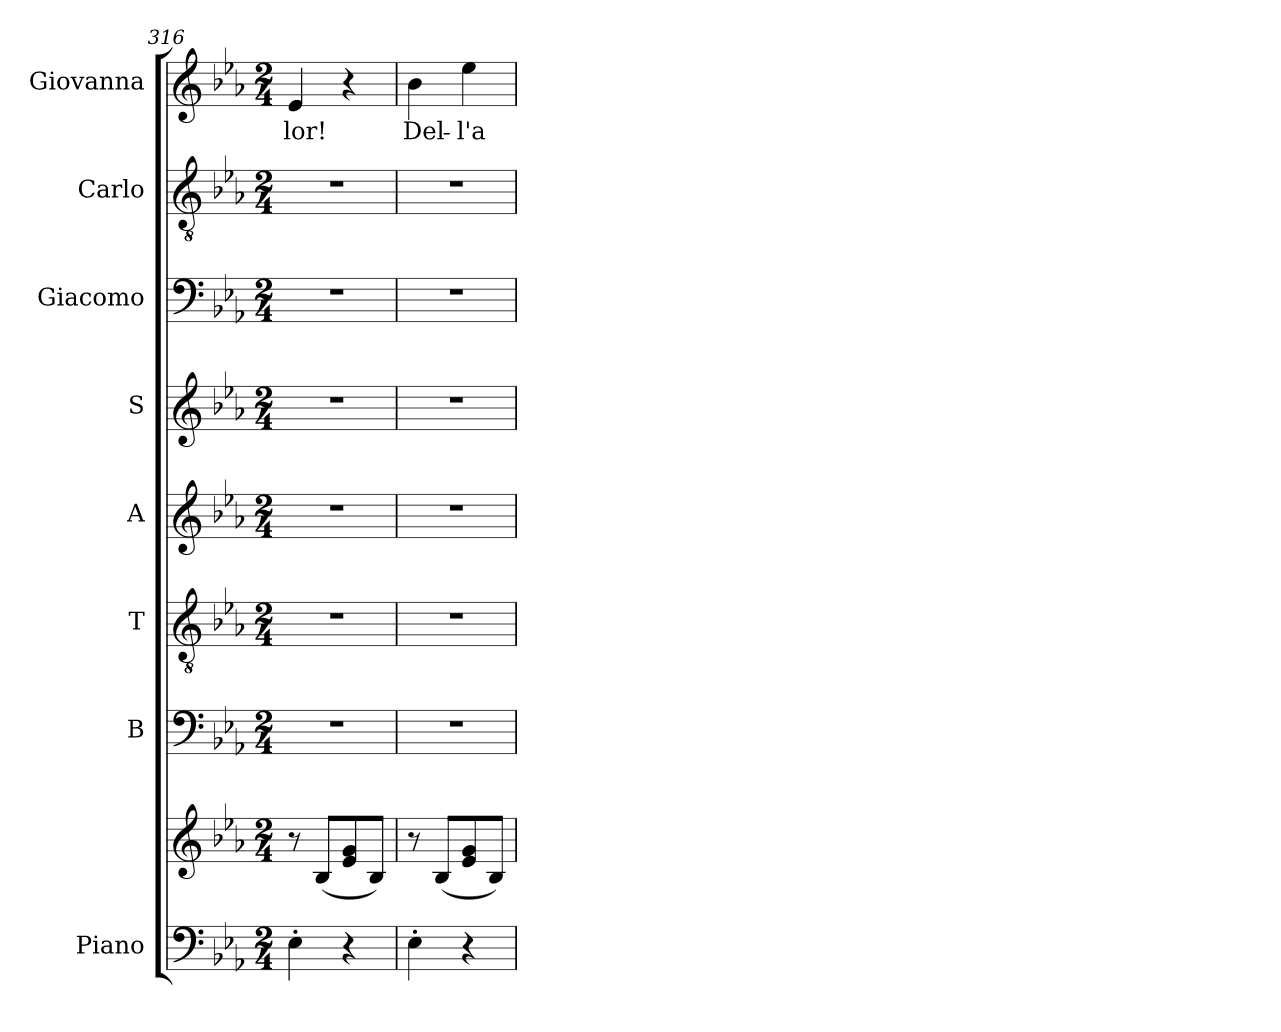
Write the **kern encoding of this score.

**kern	**kern	**kern	**kern	**kern	**kern	**kern	**kern	**kern	**text
*part8	*part8	*part7	*part6	*part5	*part4	*part3	*part2	*part1	*part1
*staff9	*staff8	*staff7	*staff6	*staff5	*staff4	*staff3	*staff2	*staff1	*staff1
*I"Piano	*	*I"B	*I"T	*I"A	*I"S	*I"Giacomo	*I"Carlo	*I"Giovanna	*
*I'Pno	*	*I'B	*I'T	*I'A	*I'S	*	*	*	*
*clefF4	*clefG2	*clefF4	*clefGv2	*clefG2	*clefG2	*clefF4	*clefGv2	*clefG2	*
*k[b-e-a-]	*k[b-e-a-]	*k[b-e-a-]	*k[b-e-a-]	*k[b-e-a-]	*k[b-e-a-]	*k[b-e-a-]	*k[b-e-a-]	*k[b-e-a-]	*
*M2/4	*M2/4	*M2/4	*M2/4	*M2/4	*M2/4	*M2/4	*M2/4	*M2/4	*
=316	=316	=316	=316	=316	=316	=316	=316	=316	=316
!	!	!	!	!	!	!	!	!	!LO:LY:b
4E-'\	8r	2r	2r	2r	2r	2r	2r	4e-/	-lor!
.	(8B-/L	.	.	.	.	.	.	.	.
4r	8e-/ 8g/	.	.	.	.	.	.	4r	.
.	8B-/J)	.	.	.	.	.	.	.	.
=317	=317	=317	=317	=317	=317	=317	=317	=317	=317
!	!	!	!	!	!	!	!	!	!LO:LY:b
4E-'\	8r	2r	2r	2r	2r	2r	2r	4b-\	Del-
.	(8B-/L	.	.	.	.	.	.	.	.
!	!	!	!	!	!	!	!	!	!LO:LY:b
4r	8e-/ 8g/	.	.	.	.	.	.	4ee-\	-l'a-
.	8B-/J)	.	.	.	.	.	.	.	.
=	=	=	=	=	=	=	=	=	=
*-	*-	*-	*-	*-	*-	*-	*-	*-	*-
